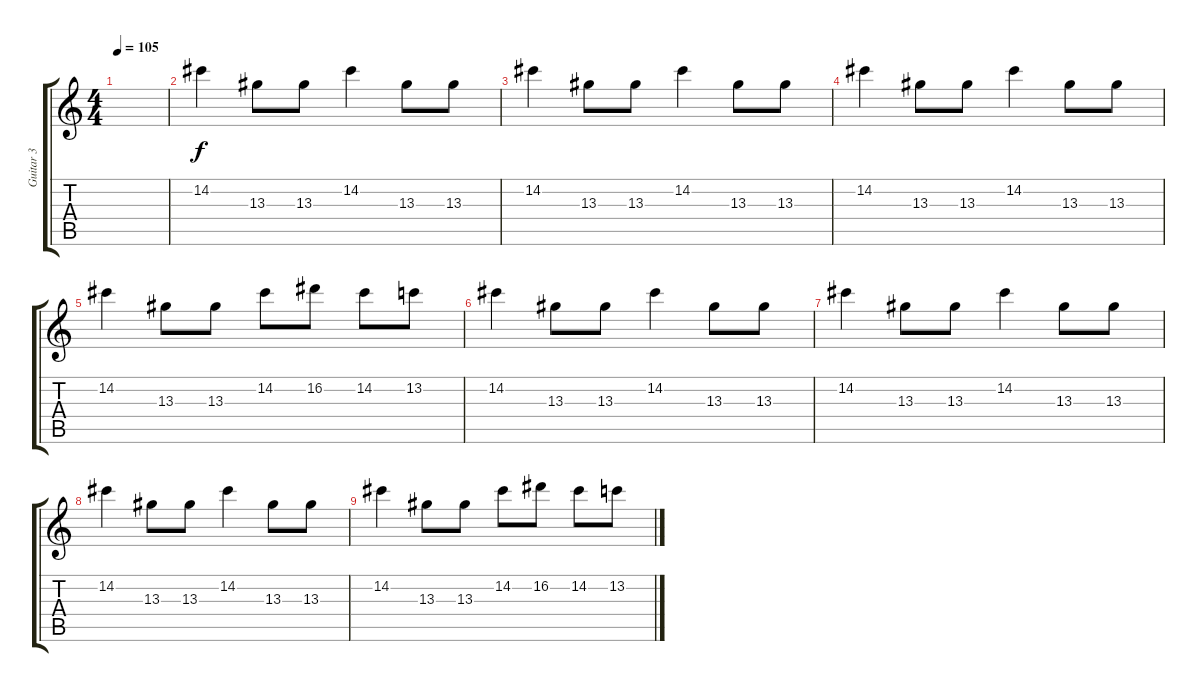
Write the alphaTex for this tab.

\track ("Guitar 3" "Guitar 3") {instrument distortionguitar}
\staff {score tabs}
\tuning (E4 B3 G3 D3 A2 E2) {hide}
\ts (4 4)
\tempo 105
\clef g2
\ks c
|
14.2.4 13.3.8 13.3.8 14.2.4 13.3.8 13.3.8 |
14.2.4 13.3.8 13.3.8 14.2.4 13.3.8 13.3.8 |
14.2.4 13.3.8 13.3.8 14.2.4 13.3.8 13.3.8 |
14.2.4 13.3.8 13.3.8 14.2.8 16.2.8 14.2.8 13.2.8 |
14.2.4 13.3.8 13.3.8 14.2.4 13.3.8 13.3.8 |
14.2.4 13.3.8 13.3.8 14.2.4 13.3.8 13.3.8 |
14.2.4 13.3.8 13.3.8 14.2.4 13.3.8 13.3.8 |
14.2.4 13.3.8 13.3.8 14.2.8 16.2.8 14.2.8 13.2.8
